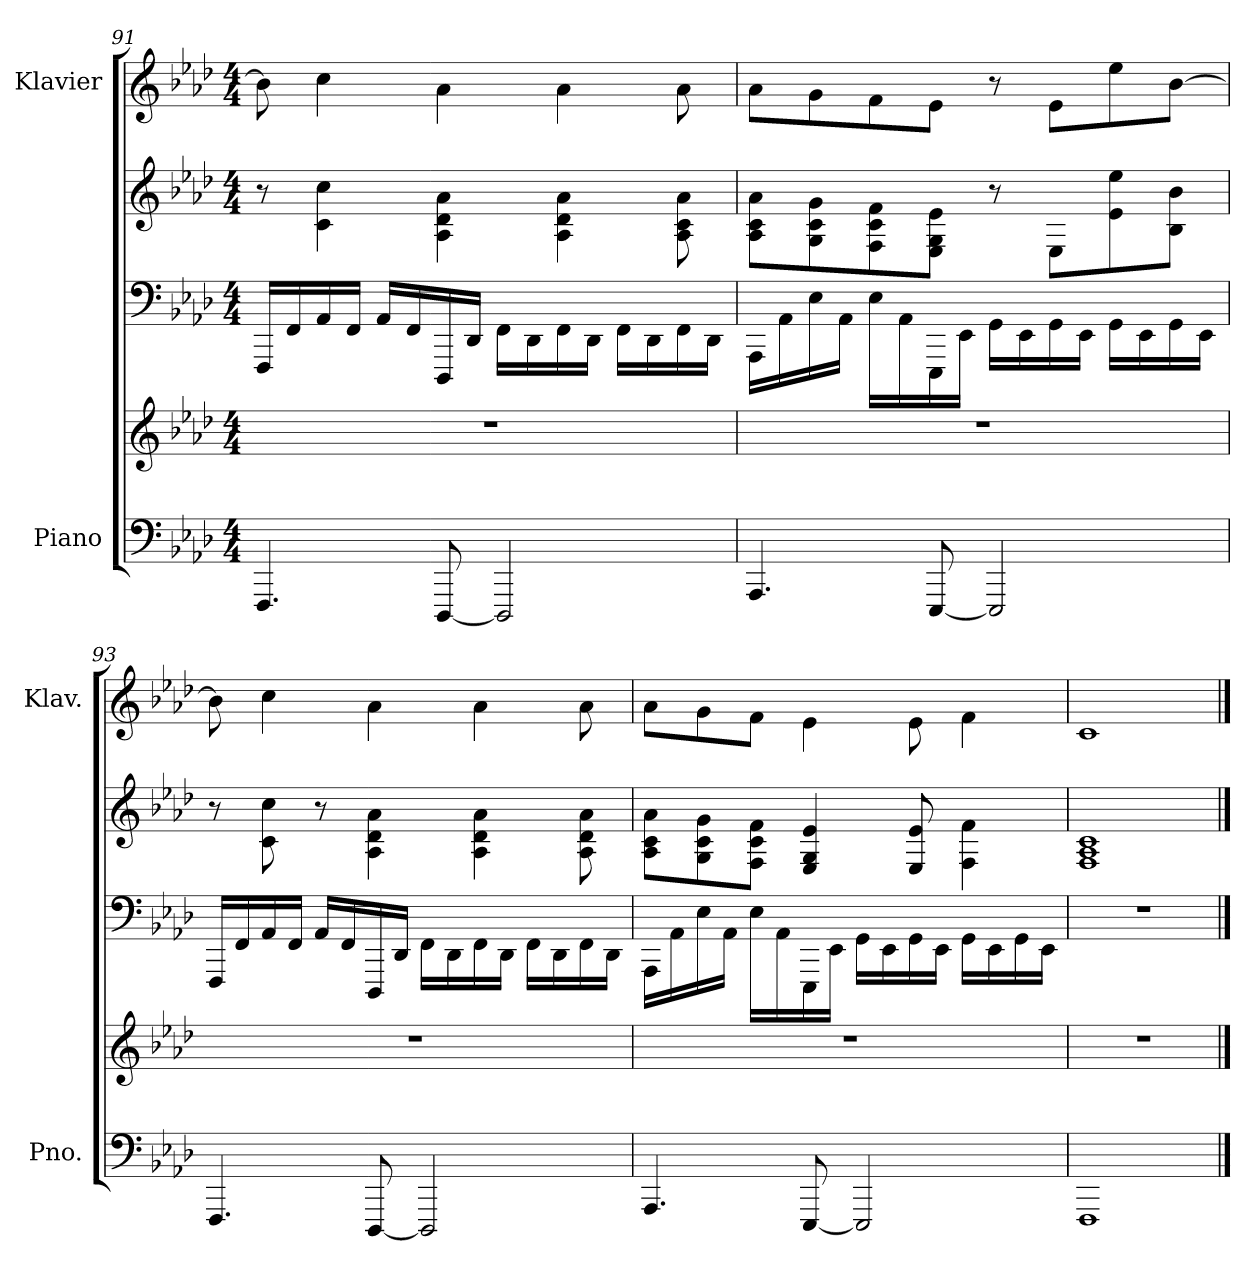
**kern	**kern	**kern	**kern	**kern
*part2	*part2	*part2	*part2	*part1
*staff5	*staff4	*staff3	*staff2	*staff1
*I"Piano	*	*	*	*I"Klavier
*I'Pno.	*	*	*	*I'Klav.
!!LO:LB:g=z
*clefF4	*clefG2	*clefF4	*clefG2	*clefG2
*k[b-e-a-d-]	*k[b-e-a-d-]	*k[b-e-a-d-]	*k[b-e-a-d-]	*k[b-e-a-d-]
*M4/4	*M4/4	*M4/4	*M4/4	*M4/4
=91	=91	=91	=91	=91
4.FFF/	1r	16FFF/LL	8r	8b-\]
.	.	16FF/	.	.
.	.	16AA-/	4c\ 4cc\	4cc\
.	.	16FF/JJ	.	.
.	.	16AA-/LL	.	.
.	.	16FF/	.	.
[8DDD-/	.	16DDD-/	4A-\ 4d-\ 4a-\	4a-\
.	.	16DD-/JJ	.	.
2DDD-/]	.	16FF\LL	.	.
.	.	16DD-\	.	.
.	.	16FF\	4A-\ 4d-\ 4a-\	4a-\
.	.	16DD-\JJ	.	.
.	.	16FF\LL	.	.
.	.	16DD-\	.	.
.	.	16FF\	8A-\ 8c\ 8a-\	8a-\
.	.	16DD-\JJ	.	.
=92	=92	=92	=92	=92
4.AAA-/	1r	16AAA-\LL	8A-\ 8c\ 8a-\L	8a-\L
.	.	16AA-\	.	.
.	.	16E-\	8G\ 8c\ 8g\	8g\
.	.	16AA-\JJ	.	.
.	.	16E-\LL	8F\ 8c\ 8f\	8f\
.	.	16AA-\	.	.
[8EEE-/	.	16EEE-\	8E-\ 8G\ 8e-\J	8e-\J
.	.	16EE-\JJ	.	.
2EEE-/]	.	16GG\LL	8r	8r
.	.	16EE-\	.	.
.	.	16GG\	8E-\L	8e-\L
.	.	16EE-\JJ	.	.
.	.	16GG\LL	8e-\ 8ee-\	8ee-\
.	.	16EE-\	.	.
.	.	16GG\	8B-\ 8b-\J	[8b-\J
.	.	16EE-\JJ	.	.
!!LO:PB:g=z
=93	=93	=93	=93	=93
4.FFF/	1r	16FFF/LL	8r	8b-\]
.	.	16FF/	.	.
.	.	16AA-/	8c\ 8cc\	4cc\
.	.	16FF/JJ	.	.
.	.	16AA-/LL	8r	.
.	.	16FF/	.	.
[8DDD-/	.	16DDD-/	4A-\ 4d-\ 4a-\	4a-\
.	.	16DD-/JJ	.	.
2DDD-/]	.	16FF\LL	.	.
.	.	16DD-\	.	.
.	.	16FF\	4A-\ 4d-\ 4a-\	4a-\
.	.	16DD-\JJ	.	.
.	.	16FF\LL	.	.
.	.	16DD-\	.	.
.	.	16FF\	8A-\ 8d-\ 8a-\	8a-\
.	.	16DD-\JJ	.	.
=94	=94	=94	=94	=94
4.AAA-/	1r	16AAA-\LL	8A-\ 8c\ 8a-\L	8a-\L
.	.	16AA-\	.	.
.	.	16E-\	8G\ 8c\ 8g\	8g\
.	.	16AA-\JJ	.	.
.	.	16E-\LL	8F\ 8c\ 8f\J	8f\J
.	.	16AA-\	.	.
[8EEE-/	.	16EEE-\	4E-/ 4G/ 4e-/	4e-\
.	.	16EE-\JJ	.	.
2EEE-/]	.	16GG\LL	.	.
.	.	16EE-\	.	.
.	.	16GG\	8E-/ 8e-/	8e-\
.	.	16EE-\JJ	.	.
.	.	16GG\LL	4F\ 4f\	4f\
.	.	16EE-\	.	.
.	.	16GG\	.	.
.	.	16EE-\JJ	.	.
=95	=95	=95	=95	=95
1FFF	1r	1r	1F 1A- 1c	1c
==	==	==	==	==
*-	*-	*-	*-	*-
